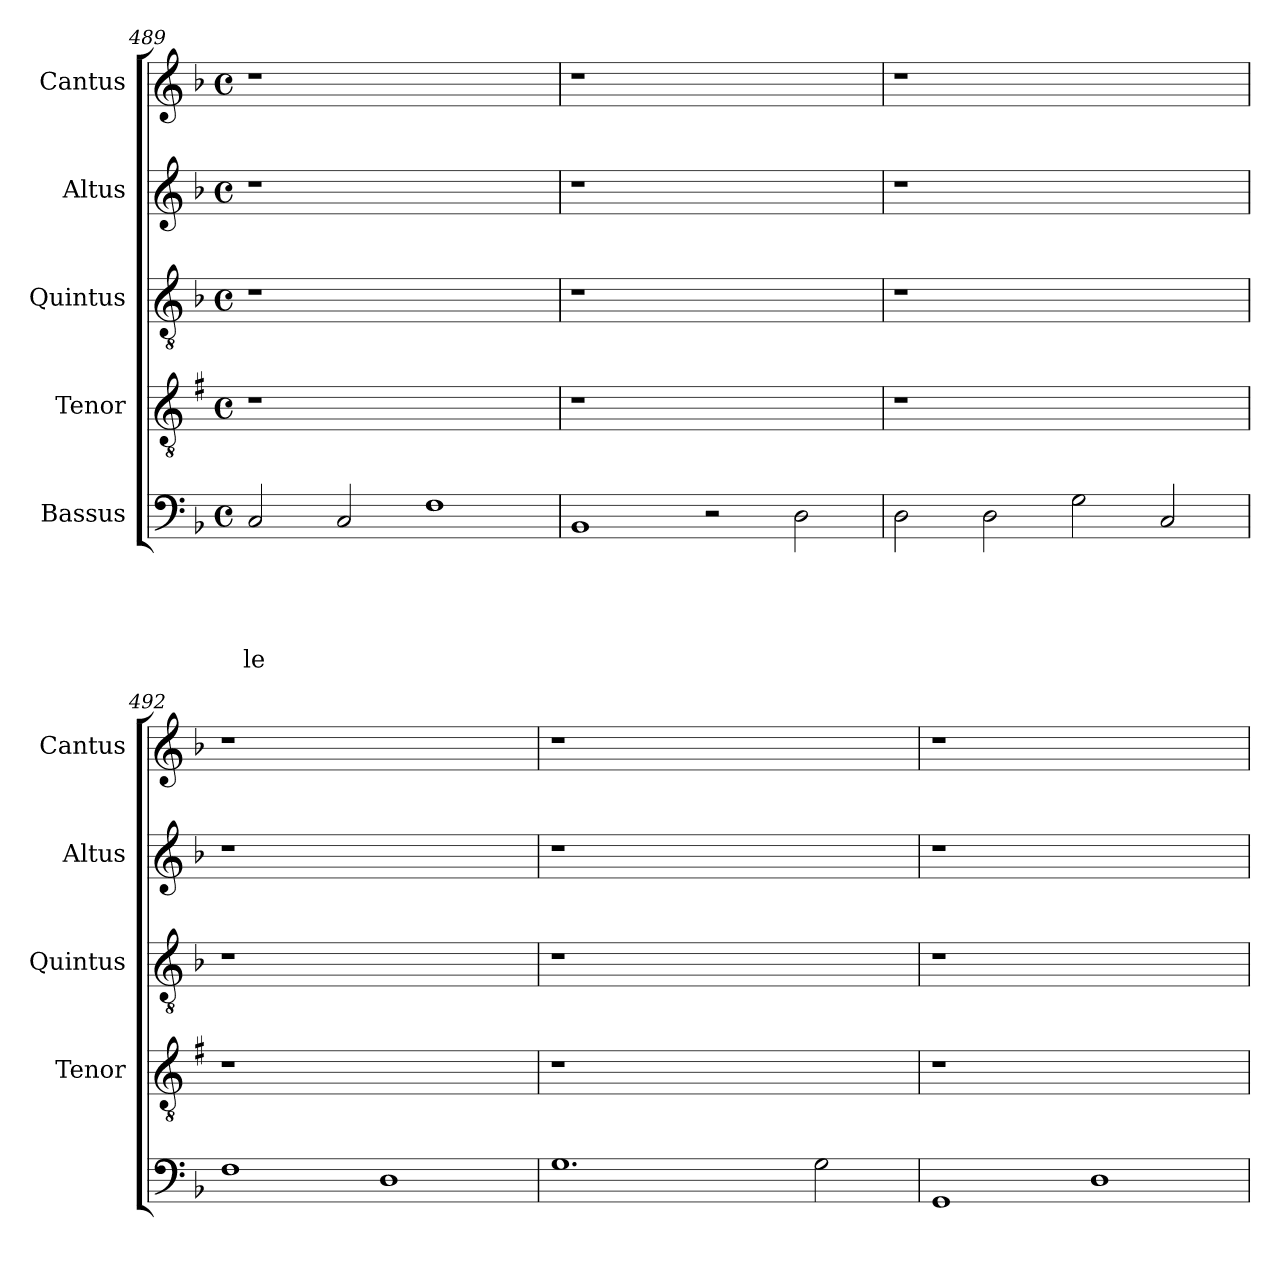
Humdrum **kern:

**kern	**text	**text	**text	**text	**text	**kern	**kern	**kern	**kern
*part5	*part5	*part5	*part5	*part5	*part5	*part4	*part3	*part2	*part1
*staff5	*staff5	*staff5	*staff5	*staff5	*staff5	*staff4	*staff3	*staff2	*staff1
*I"Bassus	*	*	*	*	*	*I"Tenor	*I"Quintus	*I"Altus	*I"Cantus
*	*	*	*	*	*	*I'Tenor	*I'Quintus	*I'Altus	*I'Cantus
!!LO:LB:g=z
*clefF4	*	*	*	*	*	*clefGv2	*clefGv2	*clefG2	*clefG2
*k[b-]	*	*	*	*	*	*k[f#]	*k[b-]	*k[b-]	*k[b-]
*F:	*	*	*	*	*	*G:	*F:	*F:	*F:
*M4/4	*	*	*	*	*	*M4/4	*M4/4	*M4/4	*M4/4
*met(c)	*	*	*	*	*	*met(c)	*met(c)	*met(c)	*met(c)
=489	=489	=489	=489	=489	=489	=489	=489	=489	=489
!	!	!	!	!	!LO:LY:b	!	!	!	!
2C/	.	.	.	.	le	1r	1r	1r	1r
2C/	.	.	.	.	.	.	.	.	.
1F	.	.	.	.	.	1ryy	1ryy	1ryy	1ryy
=490	=490	=490	=490	=490	=490	=490	=490	=490	=490
1BB-	.	.	.	.	.	1r	1r	1r	1r
2r	.	.	.	.	.	1ryy	1ryy	1ryy	1ryy
2D\	.	.	.	.	.	.	.	.	.
=491	=491	=491	=491	=491	=491	=491	=491	=491	=491
2D\	.	.	.	.	.	1r	1r	1r	1r
2D\	.	.	.	.	.	.	.	.	.
2G\	.	.	.	.	.	1ryy	1ryy	1ryy	1ryy
2C/	.	.	.	.	.	.	.	.	.
=492	=492	=492	=492	=492	=492	=492	=492	=492	=492
1F	.	.	.	.	.	1r	1r	1r	1r
1D	.	.	.	.	.	1ryy	1ryy	1ryy	1ryy
=493	=493	=493	=493	=493	=493	=493	=493	=493	=493
1.G	.	.	.	.	.	1r	1r	1r	1r
.	.	.	.	.	.	1ryy	1ryy	1ryy	1ryy
2G\	.	.	.	.	.	.	.	.	.
=494	=494	=494	=494	=494	=494	=494	=494	=494	=494
1GG	.	.	.	.	.	1r	1r	1r	1r
1D	.	.	.	.	.	1ryy	1ryy	1ryy	1ryy
=	=	=	=	=	=	=	=	=	=
*-	*-	*-	*-	*-	*-	*-	*-	*-	*-
